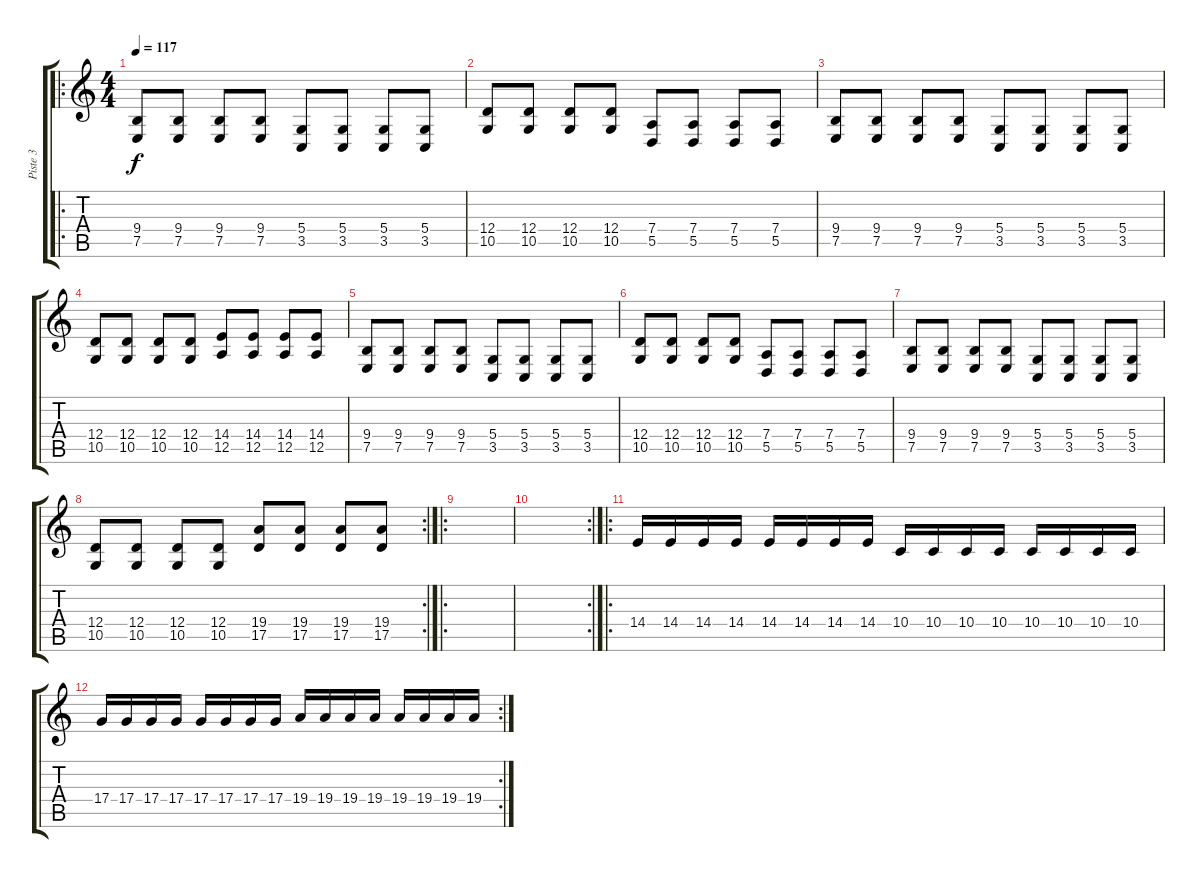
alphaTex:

\track ("Piste 3" "Piste 3") {instrument acousticgrandpiano}
\staff {score tabs}
\tuning (E4 B3 G3 D3 A2 E2) {hide}
\ro
\ts (4 4)
\tempo 117
\clef g2
\ks c
(9.4 7.5).8{dy f} (9.4 7.5).8 (9.4 7.5).8 (9.4 7.5).8 (5.4 3.5).8 (5.4 3.5).8 (5.4 3.5).8 (5.4 3.5).8 |
(12.4 10.5).8 (12.4 10.5).8 (12.4 10.5).8 (12.4 10.5).8 (7.4 5.5).8 (7.4 5.5).8 (7.4 5.5).8 (7.4 5.5).8 |
(9.4 7.5).8 (9.4 7.5).8 (9.4 7.5).8 (9.4 7.5).8 (5.4 3.5).8 (5.4 3.5).8 (5.4 3.5).8 (5.4 3.5).8 |
(12.4 10.5).8 (12.4 10.5).8 (12.4 10.5).8 (12.4 10.5).8 (14.4 12.5).8 (14.4 12.5).8 (14.4 12.5).8 (14.4 12.5).8 |
(9.4 7.5).8 (9.4 7.5).8 (9.4 7.5).8 (9.4 7.5).8 (5.4 3.5).8 (5.4 3.5).8 (5.4 3.5).8 (5.4 3.5).8 |
(12.4 10.5).8 (12.4 10.5).8 (12.4 10.5).8 (12.4 10.5).8 (7.4 5.5).8 (7.4 5.5).8 (7.4 5.5).8 (7.4 5.5).8 |
(9.4 7.5).8 (9.4 7.5).8 (9.4 7.5).8 (9.4 7.5).8 (5.4 3.5).8 (5.4 3.5).8 (5.4 3.5).8 (5.4 3.5).8 |
\rc 2
(12.4 10.5).8 (12.4 10.5).8 (12.4 10.5).8 (12.4 10.5).8 (19.4 17.5).8 (19.4 17.5).8 (19.4 17.5).8 (19.4 17.5).8 |
\ro
|
\rc 2
|
\ro
14.4.16{instrument overdrivenguitar} 14.4.16 14.4.16 14.4.16 14.4.16 14.4.16 14.4.16 14.4.16 10.4.16 10.4.16 10.4.16 10.4.16 10.4.16 10.4.16 10.4.16 10.4.16 |
\rc 2
17.4.16 17.4.16 17.4.16 17.4.16 17.4.16 17.4.16 17.4.16 17.4.16 19.4.16 19.4.16 19.4.16 19.4.16 19.4.16 19.4.16 19.4.16 19.4.16
